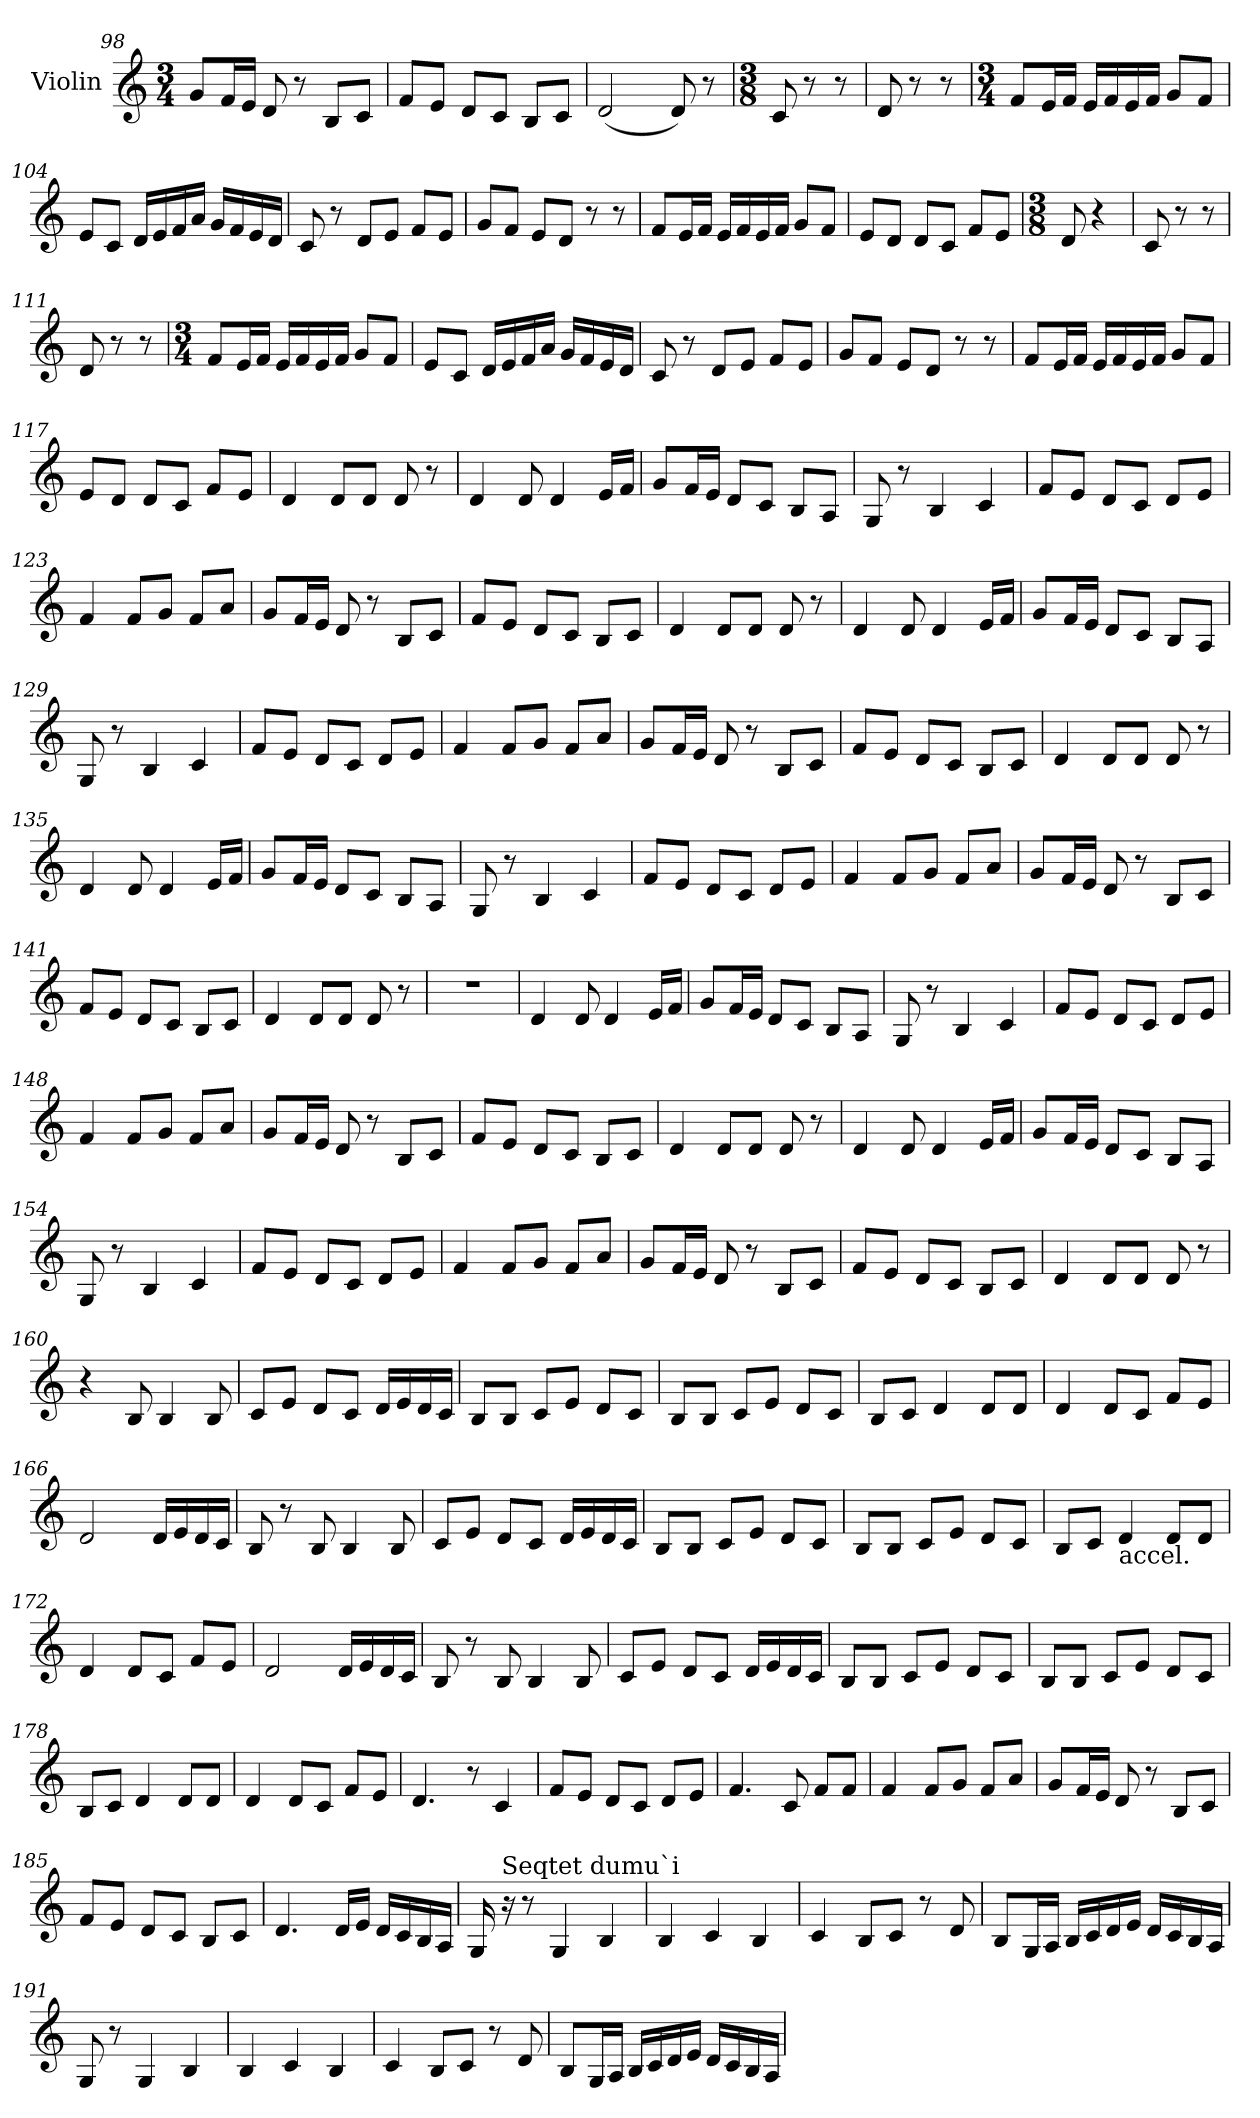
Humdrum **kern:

**kern
*part1
*staff1
*I"Violin
*clefG2
*k[]
*C:
*M3/4
=98
8g/L
16f/L
16e/JJ
8d/
8r
8B/L
8c/J
=99
8f/L
8e/J
8d/L
8c/J
8B/L
8c/J
!!LO:LB:g=z
=100
(2d/
8d/)
8r
=101
*M3/8
8c/
8r
8r
=102
8d/
8r
8r
=103
*M3/4
8f/L
16e/L
16f/JJ
16e/LL
16f/
16e/
16f/JJ
8g/L
8f/J
=104
8e/L
8c/J
16d/LL
16e/
16f/
16a/JJ
16g/LL
16f/
16e/
16d/JJ
=105
8c/
8r
8d/L
8e/J
8f/L
8e/J
!!LO:LB:g=z
=106
8g/L
8f/J
8e/L
8d/J
8r
8r
=107
8f/L
16e/L
16f/JJ
16e/LL
16f/
16e/
16f/JJ
8g/L
8f/J
=108
8e/L
8d/J
8d/L
8c/J
8f/L
8e/J
=109
*M3/8
8d/
4r
=110
8c/
8r
8r
=111
8d/
8r
8r
!!LO:LB:g=z
=112
*M3/4
8f/L
16e/L
16f/JJ
16e/LL
16f/
16e/
16f/JJ
8g/L
8f/J
=113
8e/L
8c/J
16d/LL
16e/
16f/
16a/JJ
16g/LL
16f/
16e/
16d/JJ
=114
8c/
8r
8d/L
8e/J
8f/L
8e/J
=115
8g/L
8f/J
8e/L
8d/J
8r
8r
=116
8f/L
16e/L
16f/JJ
16e/LL
16f/
16e/
16f/JJ
8g/L
8f/J
!!LO:LB:g=z
=117
8e/L
8d/J
8d/L
8c/J
8f/L
8e/J
=118
4d/
8d/L
8d/J
8d/
8r
=119
4d/
8d/
4d/
16e/LL
16f/JJ
=120
8g/L
16f/L
16e/JJ
8d/L
8c/J
8B/L
8A/J
=121
8G/
8r
4B/
4c/
=122
8f/L
8e/J
8d/L
8c/J
8d/L
8e/J
!!LO:PB:g=z
=123
4f/
8f/L
8g/J
8f/L
8a/J
=124
8g/L
16f/L
16e/JJ
8d/
8r
8B/L
8c/J
=125
8f/L
8e/J
8d/L
8c/J
8B/L
8c/J
=126
4d/
8d/L
8d/J
8d/
8r
=127
4d/
8d/
4d/
16e/LL
16f/JJ
=128
8g/L
16f/L
16e/JJ
8d/L
8c/J
8B/L
8A/J
!!LO:LB:g=z
=129
8G/
8r
4B/
4c/
=130
8f/L
8e/J
8d/L
8c/J
8d/L
8e/J
=131
4f/
8f/L
8g/J
8f/L
8a/J
=132
8g/L
16f/L
16e/JJ
8d/
8r
8B/L
8c/J
=133
8f/L
8e/J
8d/L
8c/J
8B/L
8c/J
=134
4d/
8d/L
8d/J
8d/
8r
!!LO:LB:g=z
=135
4d/
8d/
4d/
16e/LL
16f/JJ
=136
8g/L
16f/L
16e/JJ
8d/L
8c/J
8B/L
8A/J
=137
8G/
8r
4B/
4c/
=138
8f/L
8e/J
8d/L
8c/J
8d/L
8e/J
=139
4f/
8f/L
8g/J
8f/L
8a/J
=140
8g/L
16f/L
16e/JJ
8d/
8r
8B/L
8c/J
!!LO:LB:g=z
=141
8f/L
8e/J
8d/L
8c/J
8B/L
8c/J
=142
4d/
8d/L
8d/J
8d/
8r
=143
2.r
=144
4d/
8d/
4d/
16e/LL
16f/JJ
=145
8g/L
16f/L
16e/JJ
8d/L
8c/J
8B/L
8A/J
=146
8G/
8r
4B/
4c/
!!LO:LB:g=z
=147
8f/L
8e/J
8d/L
8c/J
8d/L
8e/J
=148
4f/
8f/L
8g/J
8f/L
8a/J
=149
8g/L
16f/L
16e/JJ
8d/
8r
8B/L
8c/J
=150
8f/L
8e/J
8d/L
8c/J
8B/L
8c/J
=151
4d/
8d/L
8d/J
8d/
8r
=152
4d/
8d/
4d/
16e/LL
16f/JJ
!!LO:LB:g=z
=153
8g/L
16f/L
16e/JJ
8d/L
8c/J
8B/L
8A/J
=154
8G/
8r
4B/
4c/
=155
8f/L
8e/J
8d/L
8c/J
8d/L
8e/J
=156
4f/
8f/L
8g/J
8f/L
8a/J
=157
8g/L
16f/L
16e/JJ
8d/
8r
8B/L
8c/J
=158
8f/L
8e/J
8d/L
8c/J
8B/L
8c/J
!!LO:LB:g=z
=159
4d/
8d/L
8d/J
8d/
8r
=160
4r
8B/
4B/
8B/
=161
8c/L
8e/J
8d/L
8c/J
16d/LL
16e/
16d/
16c/JJ
=162
8B/L
8B/J
8c/L
8e/J
8d/L
8c/J
=163
8B/L
8B/J
8c/L
8e/J
8d/L
8c/J
=164
8B/L
8c/J
4d/
8d/L
8d/J
!!LO:LB:g=z
=165
4d/
8d/L
8c/J
8f/L
8e/J
=166
2d/
16d/LL
16e/
16d/
16c/JJ
=167
8B/
8r
8B/
4B/
8B/
=168
8c/L
8e/J
8d/L
8c/J
16d/LL
16e/
16d/
16c/JJ
=169
8B/L
8B/J
8c/L
8e/J
8d/L
8c/J
=170
8B/L
8B/J
8c/L
8e/J
8d/L
8c/J
!!LO:PB:g=z
=171
8B/L
8c/J
!LO:TX:b:t=accel.
4d/
8d/L
8d/J
=172
4d/
8d/L
8c/J
8f/L
8e/J
=173
2d/
16d/LL
16e/
16d/
16c/JJ
=174
8B/
8r
8B/
4B/
8B/
=175
8c/L
8e/J
8d/L
8c/J
16d/LL
16e/
16d/
16c/JJ
=176
8B/L
8B/J
8c/L
8e/J
8d/L
8c/J
!!LO:LB:g=z
=177
8B/L
8B/J
8c/L
8e/J
8d/L
8c/J
=178
8B/L
8c/J
4d/
8d/L
8d/J
=179
4d/
8d/L
8c/J
8f/L
8e/J
=180
4.d/
8r
4c/
=181
8f/L
8e/J
8d/L
8c/J
8d/L
8e/J
=182
4.f/
8c/
8f/L
8f/J
!!LO:LB:g=z
=183
4f/
8f/L
8g/J
8f/L
8a/J
=184
8g/L
16f/L
16e/JJ
8d/
8r
8B/L
8c/J
=185
8f/L
8e/J
8d/L
8c/J
8B/L
8c/J
=186
4.d/
16d/LL
16e/JJ
16d/LL
16c/
16B/
16A/JJ
=187
*MM60
16G/
!LO:TX:a:t=Seqtet dumu`i
16r
8r
4G/
4B/
=188
4B/
4c/
4B/
!!LO:LB:g=z
=189
4c/
8B/L
8c/J
8r
8d/
=190
8B/L
16G/L
16A/JJ
16B/LL
16c/
16d/
16e/JJ
16d/LL
16c/
16B/
16A/JJ
=191
8G/
8r
4G/
4B/
=192
4B/
4c/
4B/
=193
4c/
8B/L
8c/J
8r
8d/
!!LO:LB:g=z
=194
8B/L
16G/L
16A/JJ
16B/LL
16c/
16d/
16e/JJ
16d/LL
16c/
16B/
16A/JJ
=
*-
